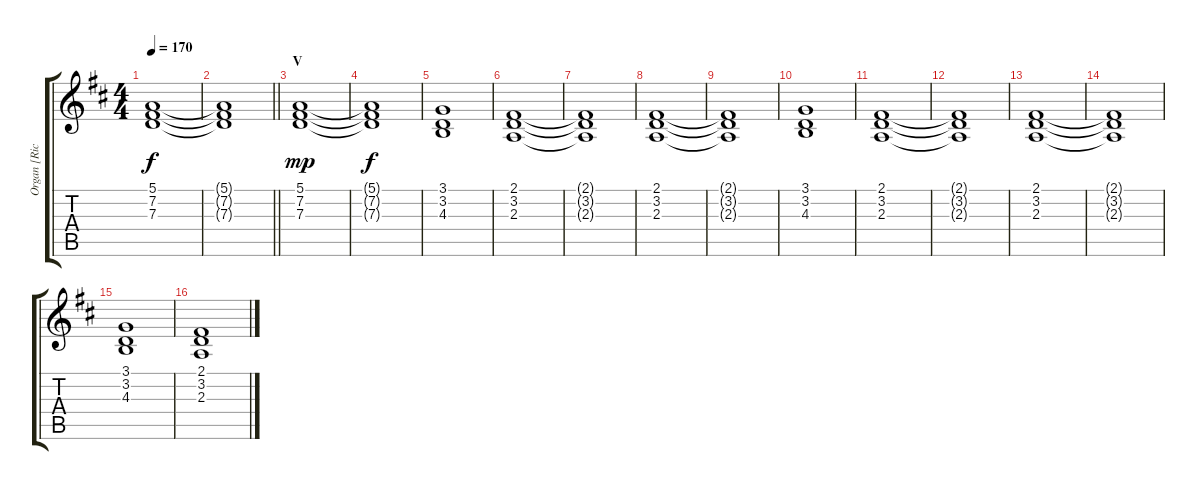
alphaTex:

\track ("Organ [Richard Wright]" "Organ [Ric") {instrument drawbarorgan}
\staff {score tabs}
\tuning (E4 B3 G3 D3 A2 E2) {hide}
\ts (4 4)
\tempo 170
\clef g2
\ks d
(5.1{t} 7.2{t} 7.3{t}).1{dy f} |
\barLineRight lightlight
(5.1{t} 7.2{t} 7.3{t}).1 |
\section ("" "V")
(5.1 7.2 7.3).1{dy mp} |
(5.1{t} 7.2{t} 7.3{t}).1{dy f} |
(3.1 3.2 4.3).1 |
(2.1 3.2 2.3).1 |
(2.1{t} 3.2{t} 2.3{t}).1 |
(2.1 3.2 2.3).1 |
(2.1{t} 3.2{t} 2.3{t}).1 |
(3.1 3.2 4.3).1 |
(2.1 3.2 2.3).1 |
(2.1{t} 3.2{t} 2.3{t}).1 |
(2.1 3.2 2.3).1 |
(2.1{t} 3.2{t} 2.3{t}).1 |
(3.1 3.2 4.3).1 |
(2.1 3.2 2.3).1
